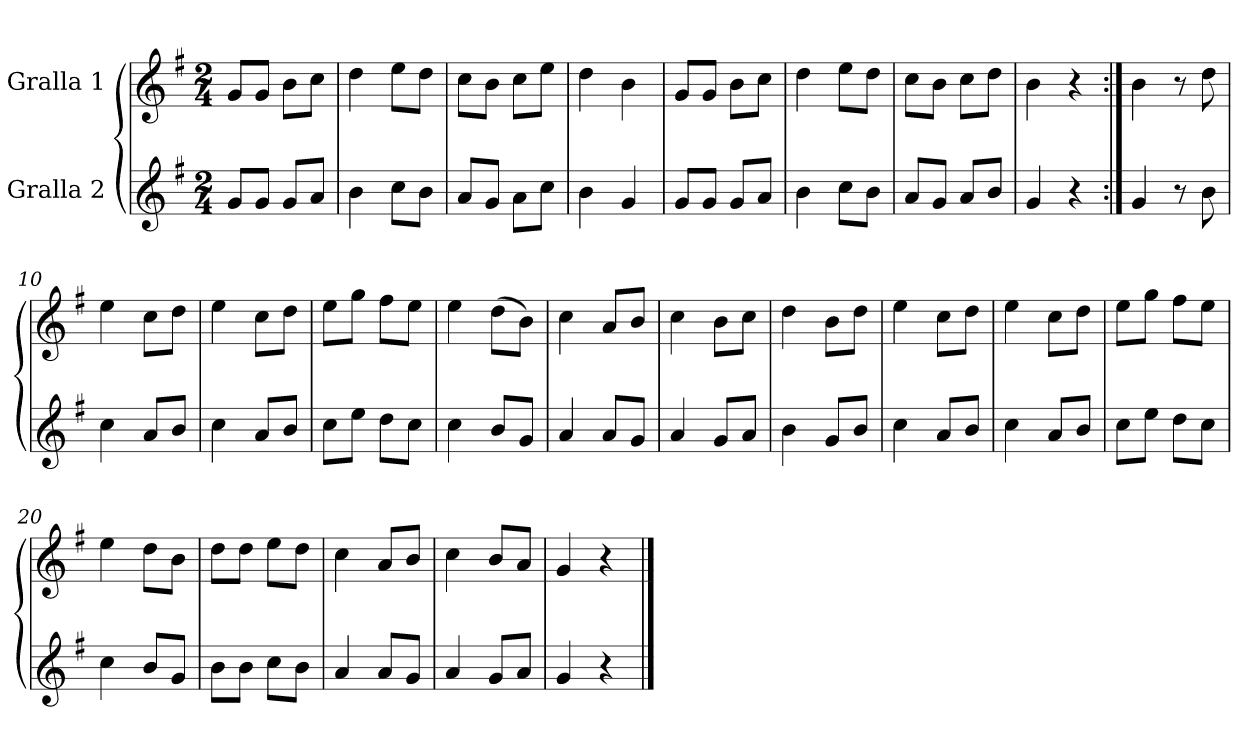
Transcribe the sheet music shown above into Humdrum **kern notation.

**kern	**kern
*part2	*part1
*staff2	*staff1
*I"Gralla 2	*I"Gralla 1
*clefG2	*clefG2
*k[f#]	*k[f#]
*M2/4	*M2/4
=1	=1
8g/L	8g/L
8g/J	8g/J
8g/L	8b\L
8a/J	8cc\J
=2	=2
4b	4dd
8cc\L	8ee\L
8b\J	8dd\J
=3	=3
8a/L	8cc\L
8g/J	8b\J
8a\L	8cc\L
8cc\J	8ee\J
=4	=4
4b	4dd
4g	4b
=5	=5
8g/L	8g/L
8g/J	8g/J
8g/L	8b\L
8a/J	8cc\J
=6	=6
4b	4dd
8cc\L	8ee\L
8b\J	8dd\J
=7	=7
8a/L	8cc\L
8g/J	8b\J
8a/L	8cc\L
8b/J	8dd\J
=8	=8
4g	4b
4r	4r
=9:|!	=9:|!
4g	4b
8r	8r
8b	8dd
=10	=10
4cc	4ee
8a/L	8cc\L
8b/J	8dd\J
=11	=11
4cc	4ee
8a/L	8cc\L
8b/J	8dd\J
=12	=12
8cc\L	8ee\L
8ee\J	8gg\J
8dd\L	8ff#\L
8cc\J	8ee\J
=13	=13
4cc	4ee
8b/L	(8dd\L
8g/J	8b\J)
=14	=14
4a	4cc
8a/L	8a/L
8g/J	8b/J
=15	=15
4a	4cc
8g/L	8b\L
8a/J	8cc\J
=16	=16
4b	4dd
8g/L	8b\L
8b/J	8dd\J
=17	=17
4cc	4ee
8a/L	8cc\L
8b/J	8dd\J
=18	=18
4cc	4ee
8a/L	8cc\L
8b/J	8dd\J
=19	=19
8cc\L	8ee\L
8ee\J	8gg\J
8dd\L	8ff#\L
8cc\J	8ee\J
=20	=20
4cc	4ee
8b/L	8dd\L
8g/J	8b\J
=21	=21
8b\L	8dd\L
8b\J	8dd\J
8cc\L	8ee\L
8b\J	8dd\J
=22	=22
4a	4cc
8a/L	8a/L
8g/J	8b/J
=23	=23
4a	4cc
8g/L	8b/L
8a/J	8a/J
=24	=24
4g	4g
4r	4r
==	==
*-	*-
